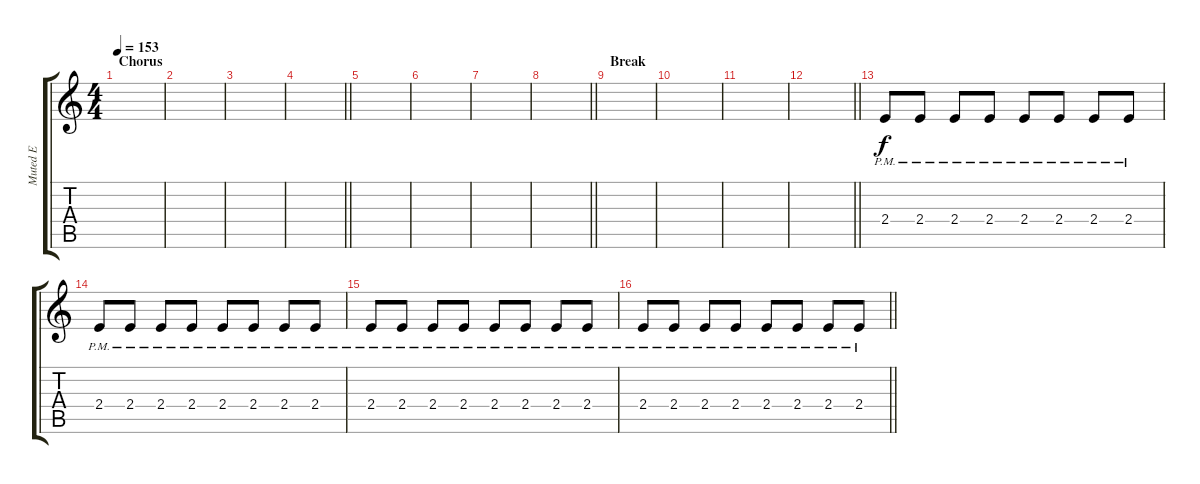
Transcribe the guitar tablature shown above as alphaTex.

\track ("Muted E" "Muted E") {instrument distortionguitar}
\staff {score tabs}
\tuning (E4 B3 G3 D3 A2 E2) {hide}
\ts (4 4)
\section ("" "Chorus")
\tempo 153
\clef g2
\ks c
|
|
|
\barLineRight lightlight
|
|
|
|
\barLineRight lightlight
|
\section ("" "Break")
|
|
|
\barLineRight lightlight
|
2.4{pm}.8 2.4{pm}.8 2.4{pm}.8 2.4{pm}.8 2.4{pm}.8 2.4{pm}.8 2.4{pm}.8 2.4{pm}.8 |
2.4{pm}.8 2.4{pm}.8 2.4{pm}.8 2.4{pm}.8 2.4{pm}.8 2.4{pm}.8 2.4{pm}.8 2.4{pm}.8 |
2.4{pm}.8 2.4{pm}.8 2.4{pm}.8 2.4{pm}.8 2.4{pm}.8 2.4{pm}.8 2.4{pm}.8 2.4{pm}.8 |
\barLineRight lightlight
2.4{pm}.8 2.4{pm}.8 2.4{pm}.8 2.4{pm}.8 2.4{pm}.8 2.4{pm}.8 2.4{pm}.8 2.4{pm}.8
